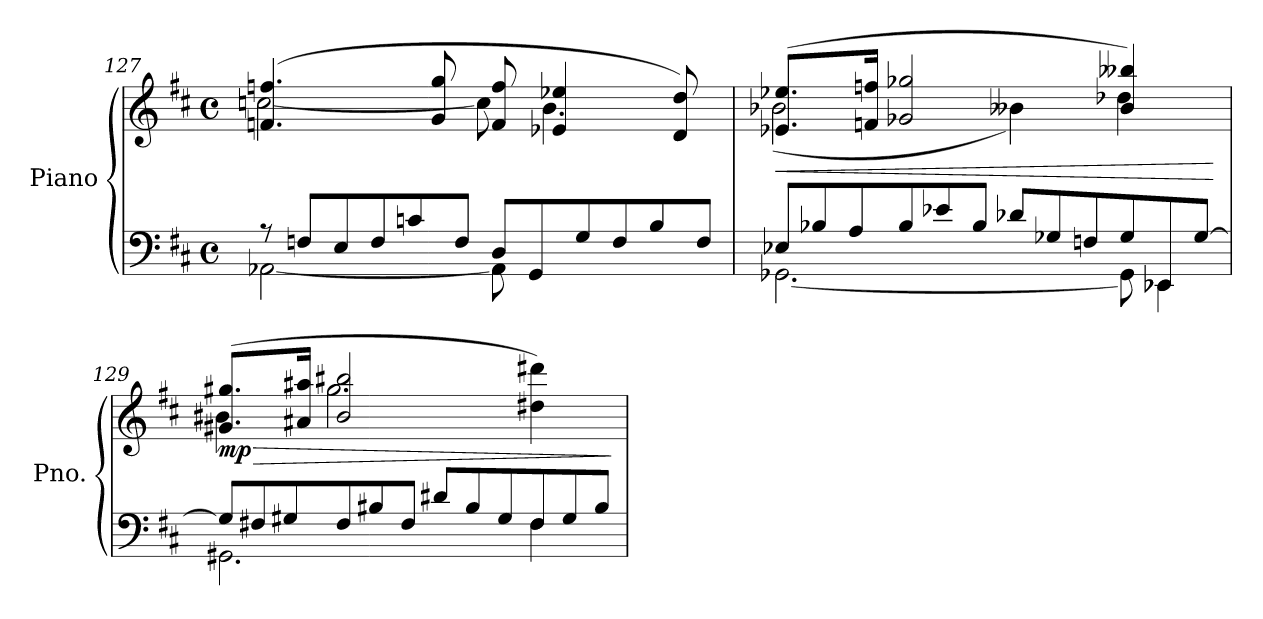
**kern	**kern	**dynam
*part1	*part1	*part1
*staff2	*staff1	*staff1/2
*I"Piano	*	*
*I'Pno.	*	*
!!LO:LB:g=z
*clefF4	*clefG2	*
*k[f#c#]	*k[f#c#]	*
*M4/4	*M4/4	*
*met(c)	*met(c)	*
*Xtuplet	*	*
=127	=127	=127
*^	*^	*
12rA	[2AA-X\	(4.fn/ 4.ffn/	[2ccn\	.
12Fn/L	.	.	.	.
12E/	.	.	.	.
12F/	.	.	.	.
12cn/	.	.	.	.
.	.	8g/ 8gg/	.	.
12F/J	.	.	.	.
12D/L	12AA-\]	8f/ 8ff/	8cc\]	.
12GG/	6.GG\yy	.	.	.
.	.	4e-X/ 4ee-X/	4.b\	.
12G/	.	.	.	.
12F/	.	.	.	.
12B/	6ryy	.	.	.
.	.	8d/ 8dd/)	.	.
12F/J	.	.	.	.
=128	=128	=128	=128	=128
!	!	!	!	!LO:HP:b
12E-X/L	[2.GG-X\	(8.e-X/ 8.ee-X/L	(2b-X\	<
12B-X/	.	.	.	.
12A/	.	.	.	.
.	.	16fn/ 16ffn/Jk	.	.
12B-/	.	2g-X/ 2gg-X/	.	.
12e-X/	.	.	.	.
12B-/J	.	.	.	.
12d-X/L	.	.	4b--X\)	.
12G-X/	.	.	.	.
12Fn/	.	.	.	.
12G-/	12GG-\]	4b--/ 4bb--X/)	4dd-X\	.
12EE-X/	6EE-\	.	.	.
[12G-/J	.	.	.	.
*v	*v	*	*	*
*	*v	*v	*
.	.	[
=129	=129	=129
*^	*	*
!	!	!	!LO:HP:b
*	*	*^	*
!	!	!	!	!LO:DY:n=1:b
12G-/L]	2.GG#X\	(8.g#X/ 8.gg#X/L	4b#X\	> mp
12F#X/	.	.	.	.
12G#X/	.	.	.	.
.	.	16a#X/ 16aa#X/Jk	.	.
12F#/	.	2b#/ 2bb#X/	2.gg#\	.
12B#X/	.	.	.	.
12F#/J	.	.	.	.
12d#X/L	.	.	.	.
12B#/	.	.	.	.
12G#/	.	.	.	.
*	*	*MM88	*	*
12F#/	4F#\	4dd#X\ 4ddd#X\)	.	.
12G#/	.	.	.	.
12B#/J	.	.	.	.
*v	*v	*	*	*
*	*v	*v	*
.	.	]
=	=	=
*-	*-	*-
